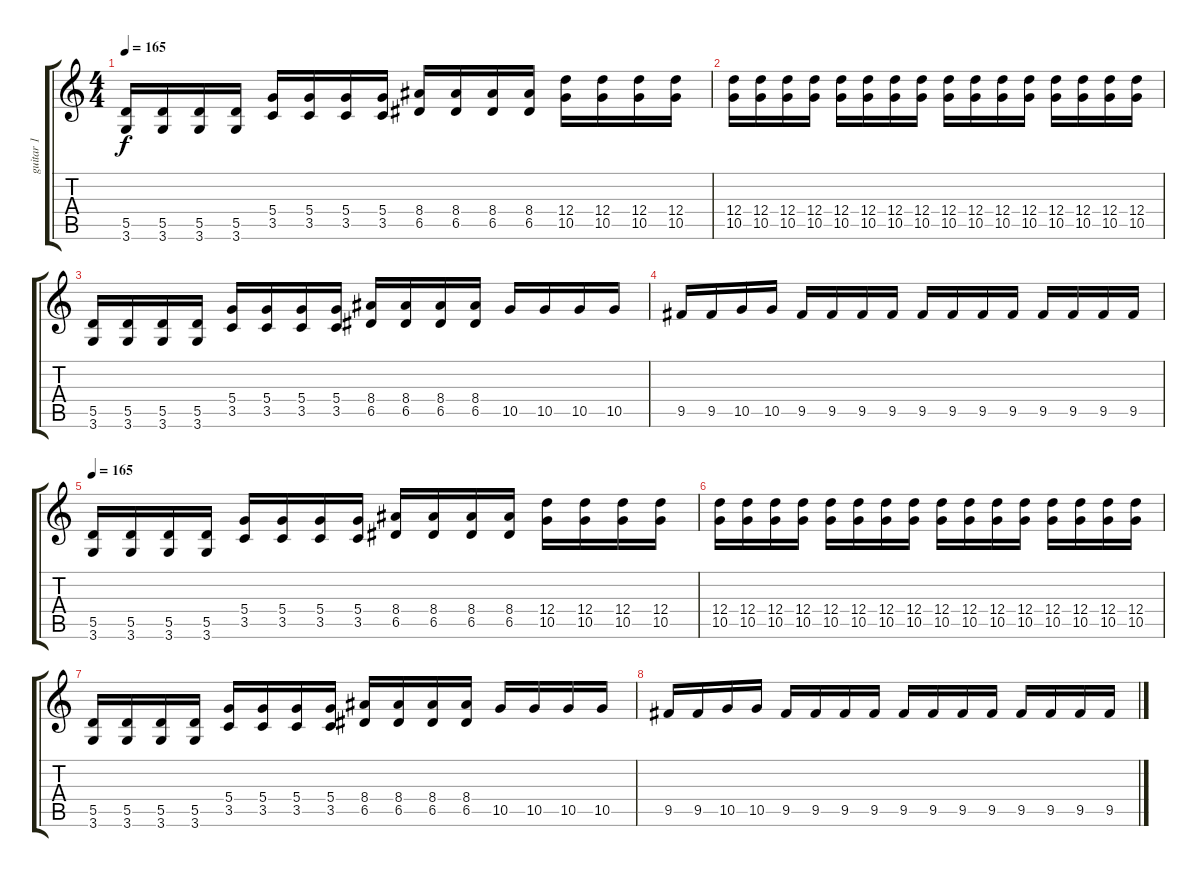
\track ("guitar 1" "guitar 1") {instrument distortionguitar}
\staff {score tabs}
\tuning (E4 B3 G3 D3 A2 E2) {hide}
\ts (4 4)
\tempo 165
\clef g2
\ks c
(5.5 3.6).16{dy f} (5.5 3.6).16 (5.5 3.6).16 (5.5 3.6).16 (5.4 3.5).16 (5.4 3.5).16 (5.4 3.5).16 (5.4 3.5).16 (8.4 6.5).16 (8.4 6.5).16 (8.4 6.5).16 (8.4 6.5).16 (12.4 10.5).16 (12.4 10.5).16 (12.4 10.5).16 (12.4 10.5).16 |
(12.4 10.5).16 (12.4 10.5).16 (12.4 10.5).16 (12.4 10.5).16 (12.4 10.5).16 (12.4 10.5).16 (12.4 10.5).16 (12.4 10.5).16 (12.4 10.5).16 (12.4 10.5).16 (12.4 10.5).16 (12.4 10.5).16 (12.4 10.5).16 (12.4 10.5).16 (12.4 10.5).16 (12.4 10.5).16 |
(5.5 3.6).16 (5.5 3.6).16 (5.5 3.6).16 (5.5 3.6).16 (5.4 3.5).16 (5.4 3.5).16 (5.4 3.5).16 (5.4 3.5).16 (8.4 6.5).16 (8.4 6.5).16 (8.4 6.5).16 (8.4 6.5).16 10.5.16 10.5.16 10.5.16 10.5.16 |
9.5.16 9.5.16 10.5.16 10.5.16 9.5.16 9.5.16 9.5.16 9.5.16 9.5.16 9.5.16 9.5.16 9.5.16 9.5.16 9.5.16 9.5.16 9.5.16 |
\tempo 165
(5.5 3.6).16 (5.5 3.6).16 (5.5 3.6).16 (5.5 3.6).16 (5.4 3.5).16 (5.4 3.5).16 (5.4 3.5).16 (5.4 3.5).16 (8.4 6.5).16 (8.4 6.5).16 (8.4 6.5).16 (8.4 6.5).16 (12.4 10.5).16 (12.4 10.5).16 (12.4 10.5).16 (12.4 10.5).16 |
(12.4 10.5).16 (12.4 10.5).16 (12.4 10.5).16 (12.4 10.5).16 (12.4 10.5).16 (12.4 10.5).16 (12.4 10.5).16 (12.4 10.5).16 (12.4 10.5).16 (12.4 10.5).16 (12.4 10.5).16 (12.4 10.5).16 (12.4 10.5).16 (12.4 10.5).16 (12.4 10.5).16 (12.4 10.5).16 |
(5.5 3.6).16 (5.5 3.6).16 (5.5 3.6).16 (5.5 3.6).16 (5.4 3.5).16 (5.4 3.5).16 (5.4 3.5).16 (5.4 3.5).16 (8.4 6.5).16 (8.4 6.5).16 (8.4 6.5).16 (8.4 6.5).16 10.5.16 10.5.16 10.5.16 10.5.16 |
9.5.16 9.5.16 10.5.16 10.5.16 9.5.16 9.5.16 9.5.16 9.5.16 9.5.16 9.5.16 9.5.16 9.5.16 9.5.16 9.5.16 9.5.16 9.5.16
